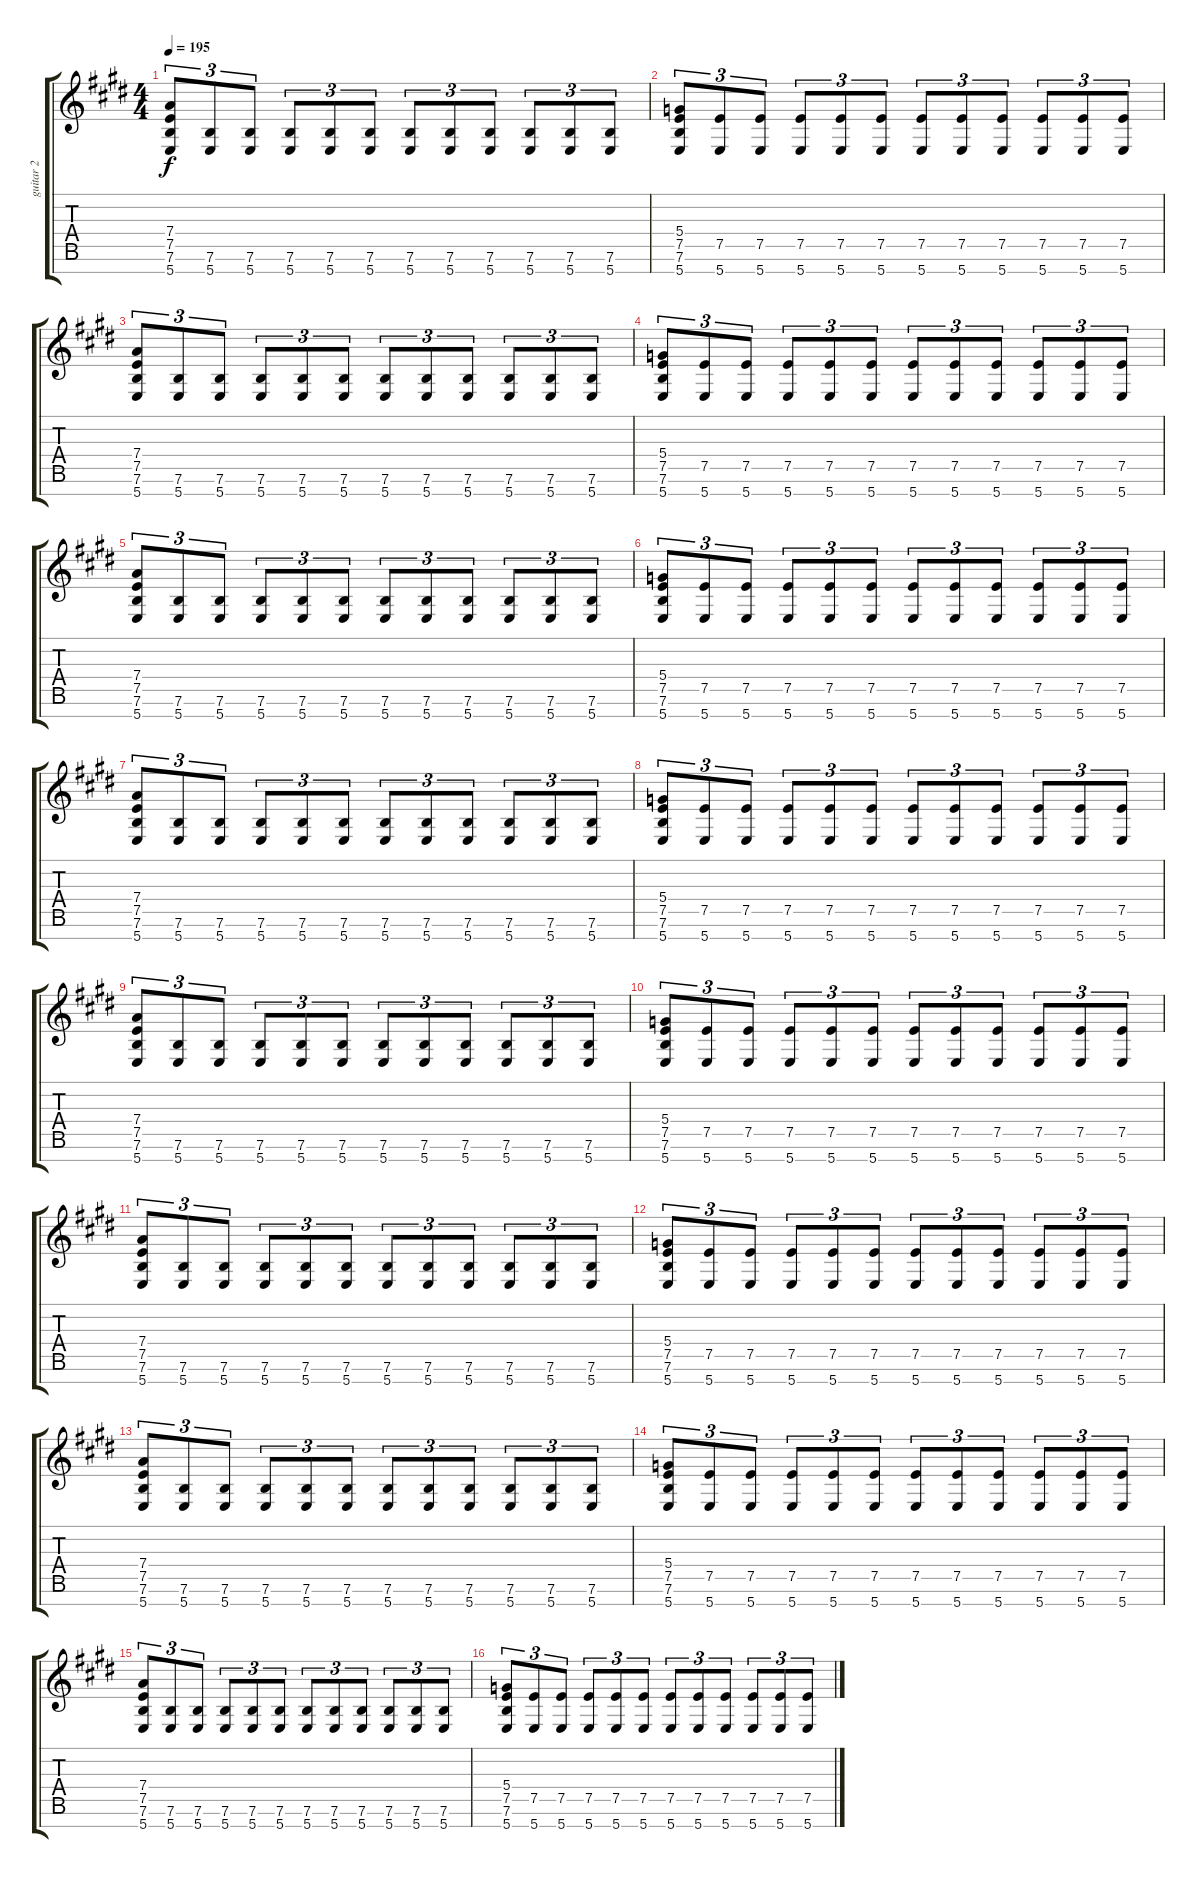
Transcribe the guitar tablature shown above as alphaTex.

\track ("guitar 2" "guitar 2") {instrument overdrivenguitar}
\staff {score tabs}
\tuning (E4 B3 G3 D3 A2 E2 B1) {hide}
\ts (4 4)
\tempo 195
\clef g2
\ks e
(7.4 7.5 7.6 5.7).8{tu (3 2) dy f} (7.6 5.7).8{tu (3 2)} (7.6 5.7).8{tu (3 2)} (7.6 5.7).8{tu (3 2)} (7.6 5.7).8{tu (3 2)} (7.6 5.7).8{tu (3 2)} (7.6 5.7).8{tu (3 2)} (7.6 5.7).8{tu (3 2)} (7.6 5.7).8{tu (3 2)} (7.6 5.7).8{tu (3 2)} (7.6 5.7).8{tu (3 2)} (7.6 5.7).8{tu (3 2)} |
(5.4 7.5 7.6 5.7).8{tu (3 2)} (7.5 5.7).8{tu (3 2)} (7.5 5.7).8{tu (3 2)} (7.5 5.7).8{tu (3 2)} (7.5 5.7).8{tu (3 2)} (7.5 5.7).8{tu (3 2)} (7.5 5.7).8{tu (3 2)} (7.5 5.7).8{tu (3 2)} (7.5 5.7).8{tu (3 2)} (7.5 5.7).8{tu (3 2)} (7.5 5.7).8{tu (3 2)} (7.5 5.7).8{tu (3 2)} |
(7.4 7.5 7.6 5.7).8{tu (3 2)} (7.6 5.7).8{tu (3 2)} (7.6 5.7).8{tu (3 2)} (7.6 5.7).8{tu (3 2)} (7.6 5.7).8{tu (3 2)} (7.6 5.7).8{tu (3 2)} (7.6 5.7).8{tu (3 2)} (7.6 5.7).8{tu (3 2)} (7.6 5.7).8{tu (3 2)} (7.6 5.7).8{tu (3 2)} (7.6 5.7).8{tu (3 2)} (7.6 5.7).8{tu (3 2)} |
(5.4 7.5 7.6 5.7).8{tu (3 2)} (7.5 5.7).8{tu (3 2)} (7.5 5.7).8{tu (3 2)} (7.5 5.7).8{tu (3 2)} (7.5 5.7).8{tu (3 2)} (7.5 5.7).8{tu (3 2)} (7.5 5.7).8{tu (3 2)} (7.5 5.7).8{tu (3 2)} (7.5 5.7).8{tu (3 2)} (7.5 5.7).8{tu (3 2)} (7.5 5.7).8{tu (3 2)} (7.5 5.7).8{tu (3 2)} |
(7.4 7.5 7.6 5.7).8{tu (3 2)} (7.6 5.7).8{tu (3 2)} (7.6 5.7).8{tu (3 2)} (7.6 5.7).8{tu (3 2)} (7.6 5.7).8{tu (3 2)} (7.6 5.7).8{tu (3 2)} (7.6 5.7).8{tu (3 2)} (7.6 5.7).8{tu (3 2)} (7.6 5.7).8{tu (3 2)} (7.6 5.7).8{tu (3 2)} (7.6 5.7).8{tu (3 2)} (7.6 5.7).8{tu (3 2)} |
(5.4 7.5 7.6 5.7).8{tu (3 2)} (7.5 5.7).8{tu (3 2)} (7.5 5.7).8{tu (3 2)} (7.5 5.7).8{tu (3 2)} (7.5 5.7).8{tu (3 2)} (7.5 5.7).8{tu (3 2)} (7.5 5.7).8{tu (3 2)} (7.5 5.7).8{tu (3 2)} (7.5 5.7).8{tu (3 2)} (7.5 5.7).8{tu (3 2)} (7.5 5.7).8{tu (3 2)} (7.5 5.7).8{tu (3 2)} |
(7.4 7.5 7.6 5.7).8{tu (3 2)} (7.6 5.7).8{tu (3 2)} (7.6 5.7).8{tu (3 2)} (7.6 5.7).8{tu (3 2)} (7.6 5.7).8{tu (3 2)} (7.6 5.7).8{tu (3 2)} (7.6 5.7).8{tu (3 2)} (7.6 5.7).8{tu (3 2)} (7.6 5.7).8{tu (3 2)} (7.6 5.7).8{tu (3 2)} (7.6 5.7).8{tu (3 2)} (7.6 5.7).8{tu (3 2)} |
(5.4 7.5 7.6 5.7).8{tu (3 2)} (7.5 5.7).8{tu (3 2)} (7.5 5.7).8{tu (3 2)} (7.5 5.7).8{tu (3 2)} (7.5 5.7).8{tu (3 2)} (7.5 5.7).8{tu (3 2)} (7.5 5.7).8{tu (3 2)} (7.5 5.7).8{tu (3 2)} (7.5 5.7).8{tu (3 2)} (7.5 5.7).8{tu (3 2)} (7.5 5.7).8{tu (3 2)} (7.5 5.7).8{tu (3 2)} |
(7.4 7.5 7.6 5.7).8{tu (3 2)} (7.6 5.7).8{tu (3 2)} (7.6 5.7).8{tu (3 2)} (7.6 5.7).8{tu (3 2)} (7.6 5.7).8{tu (3 2)} (7.6 5.7).8{tu (3 2)} (7.6 5.7).8{tu (3 2)} (7.6 5.7).8{tu (3 2)} (7.6 5.7).8{tu (3 2)} (7.6 5.7).8{tu (3 2)} (7.6 5.7).8{tu (3 2)} (7.6 5.7).8{tu (3 2)} |
(5.4 7.5 7.6 5.7).8{tu (3 2)} (7.5 5.7).8{tu (3 2)} (7.5 5.7).8{tu (3 2)} (7.5 5.7).8{tu (3 2)} (7.5 5.7).8{tu (3 2)} (7.5 5.7).8{tu (3 2)} (7.5 5.7).8{tu (3 2)} (7.5 5.7).8{tu (3 2)} (7.5 5.7).8{tu (3 2)} (7.5 5.7).8{tu (3 2)} (7.5 5.7).8{tu (3 2)} (7.5 5.7).8{tu (3 2)} |
(7.4 7.5 7.6 5.7).8{tu (3 2)} (7.6 5.7).8{tu (3 2)} (7.6 5.7).8{tu (3 2)} (7.6 5.7).8{tu (3 2)} (7.6 5.7).8{tu (3 2)} (7.6 5.7).8{tu (3 2)} (7.6 5.7).8{tu (3 2)} (7.6 5.7).8{tu (3 2)} (7.6 5.7).8{tu (3 2)} (7.6 5.7).8{tu (3 2)} (7.6 5.7).8{tu (3 2)} (7.6 5.7).8{tu (3 2)} |
(5.4 7.5 7.6 5.7).8{tu (3 2)} (7.5 5.7).8{tu (3 2)} (7.5 5.7).8{tu (3 2)} (7.5 5.7).8{tu (3 2)} (7.5 5.7).8{tu (3 2)} (7.5 5.7).8{tu (3 2)} (7.5 5.7).8{tu (3 2)} (7.5 5.7).8{tu (3 2)} (7.5 5.7).8{tu (3 2)} (7.5 5.7).8{tu (3 2)} (7.5 5.7).8{tu (3 2)} (7.5 5.7).8{tu (3 2)} |
(7.4 7.5 7.6 5.7).8{tu (3 2)} (7.6 5.7).8{tu (3 2)} (7.6 5.7).8{tu (3 2)} (7.6 5.7).8{tu (3 2)} (7.6 5.7).8{tu (3 2)} (7.6 5.7).8{tu (3 2)} (7.6 5.7).8{tu (3 2)} (7.6 5.7).8{tu (3 2)} (7.6 5.7).8{tu (3 2)} (7.6 5.7).8{tu (3 2)} (7.6 5.7).8{tu (3 2)} (7.6 5.7).8{tu (3 2)} |
(5.4 7.5 7.6 5.7).8{tu (3 2)} (7.5 5.7).8{tu (3 2)} (7.5 5.7).8{tu (3 2)} (7.5 5.7).8{tu (3 2)} (7.5 5.7).8{tu (3 2)} (7.5 5.7).8{tu (3 2)} (7.5 5.7).8{tu (3 2)} (7.5 5.7).8{tu (3 2)} (7.5 5.7).8{tu (3 2)} (7.5 5.7).8{tu (3 2)} (7.5 5.7).8{tu (3 2)} (7.5 5.7).8{tu (3 2)} |
(7.4 7.5 7.6 5.7).8{tu (3 2)} (7.6 5.7).8{tu (3 2)} (7.6 5.7).8{tu (3 2)} (7.6 5.7).8{tu (3 2)} (7.6 5.7).8{tu (3 2)} (7.6 5.7).8{tu (3 2)} (7.6 5.7).8{tu (3 2)} (7.6 5.7).8{tu (3 2)} (7.6 5.7).8{tu (3 2)} (7.6 5.7).8{tu (3 2)} (7.6 5.7).8{tu (3 2)} (7.6 5.7).8{tu (3 2)} |
(5.4 7.5 7.6 5.7).8{tu (3 2)} (7.5 5.7).8{tu (3 2)} (7.5 5.7).8{tu (3 2)} (7.5 5.7).8{tu (3 2)} (7.5 5.7).8{tu (3 2)} (7.5 5.7).8{tu (3 2)} (7.5 5.7).8{tu (3 2)} (7.5 5.7).8{tu (3 2)} (7.5 5.7).8{tu (3 2)} (7.5 5.7).8{tu (3 2)} (7.5 5.7).8{tu (3 2)} (7.5 5.7).8{tu (3 2)}
